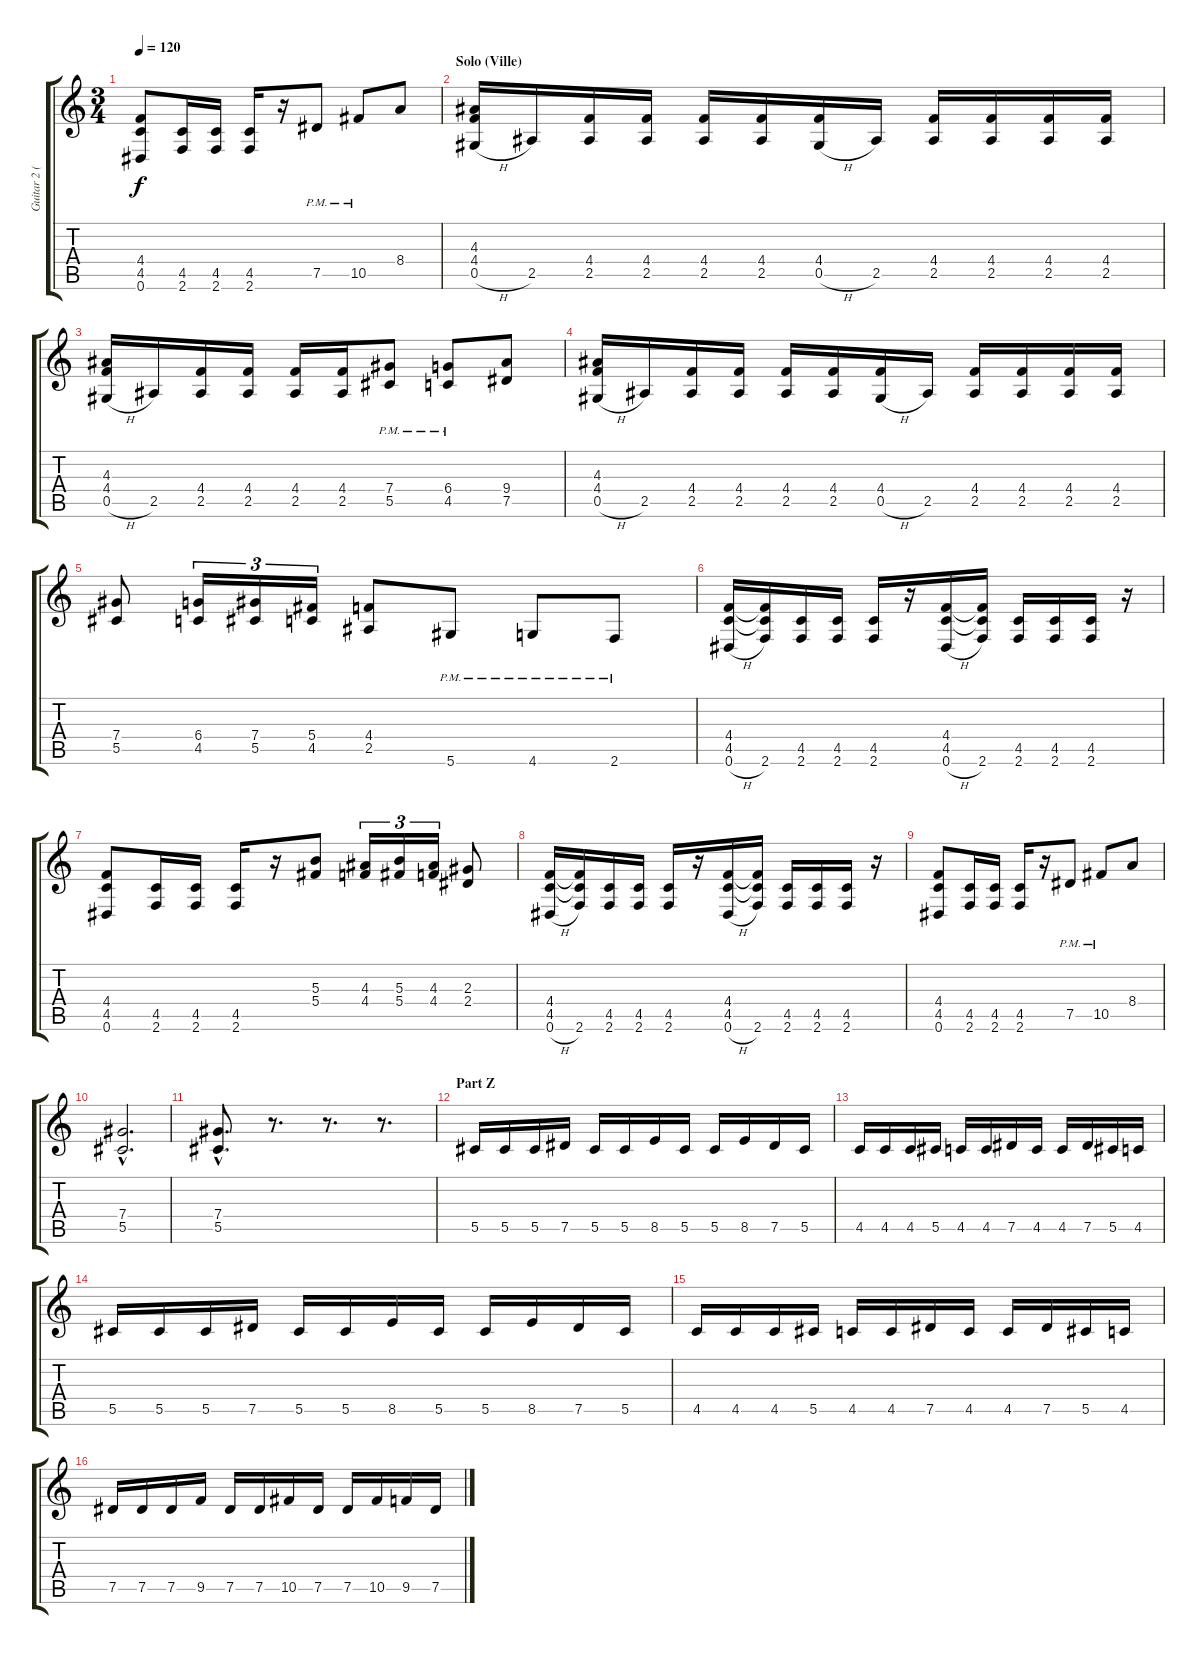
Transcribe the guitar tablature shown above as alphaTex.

\track ("Guitar 2 (Ville)" "Guitar 2 (") {instrument overdrivenguitar}
\staff {score tabs}
\tuning (Eb4 Bb3 Gb3 Db3 Ab2 Eb2) {hide}
\ts (3 4)
\tempo 120
\clef g2
\ks c
(4.4 4.5 0.6).8{dy f} (4.5 2.6).16 (4.5 2.6).16 (4.5 2.6).16 r.16 7.5{pm}.8 10.5{pm}.8 8.4.8 |
\section ("" "Solo (Ville)")
(4.3 4.4 0.5{h}).16 2.5.16 (4.4 2.5).16 (4.4 2.5).16 (4.4 2.5).16 (4.4 2.5).16 (4.4 0.5{h}).16 2.5.16 (4.4 2.5).16 (4.4 2.5).16 (4.4 2.5).16 (4.4 2.5).16 |
(4.3 4.4 0.5{h}).16 2.5.16 (4.4 2.5).16 (4.4 2.5).16 (4.4 2.5).16 (4.4 2.5).16 (7.4{pm} 5.5{pm}).8 (6.4{pm} 4.5{pm}).8 (9.4 7.5).8 |
(4.3 4.4 0.5{h}).16 2.5.16 (4.4 2.5).16 (4.4 2.5).16 (4.4 2.5).16 (4.4 2.5).16 (4.4 0.5{h}).16 2.5.16 (4.4 2.5).16 (4.4 2.5).16 (4.4 2.5).16 (4.4 2.5).16 |
(7.4 5.5).8 (6.4 4.5).16{tu (3 2)} (7.4 5.5).16{tu (3 2)} (5.4 4.5).16{tu (3 2)} (4.4 2.5).8 5.6{pm}.8 4.6{pm}.8 2.6{pm}.8 |
(4.4 4.5 0.6{h}).16 (4.4{t} 4.5{t} 2.6).16 (4.5 2.6).16 (4.5 2.6).16 (4.5 2.6).16 r.16 (4.4 4.5 0.6{h}).16 (4.4{t} 4.5{t} 2.6).16 (4.5 2.6).16 (4.5 2.6).16 (4.5 2.6).16 r.16 |
(4.4 4.5 0.6).8 (4.5 2.6).16 (4.5 2.6).16 (4.5 2.6).16 r.16 (5.3 5.4).8 (4.3 4.4).16{tu (3 2)} (5.3 5.4).16{tu (3 2)} (4.3 4.4).16{tu (3 2)} (2.3 2.4).8 |
(4.4 4.5 0.6{h}).16 (4.4{t} 4.5{t} 2.6).16 (4.5 2.6).16 (4.5 2.6).16 (4.5 2.6).16 r.16 (4.4 4.5 0.6{h}).16 (4.4{t} 4.5{t} 2.6).16 (4.5 2.6).16 (4.5 2.6).16 (4.5 2.6).16 r.16 |
(4.4 4.5 0.6).8 (4.5 2.6).16 (4.5 2.6).16 (4.5 2.6).16 r.16 7.5{pm}.8 10.5{pm}.8 8.4.8 |
(7.4{hac} 5.5{hac}).2{d} |
(7.4{hac} 5.5{hac}).8{d} r.8{d} r.8{d} r.8{d} |
\section ("" "Part Z")
5.5.16 5.5.16 5.5.16 7.5.16 5.5.16 5.5.16 8.5.16 5.5.16 5.5.16 8.5.16 7.5.16 5.5.16 |
4.5.16 4.5.16 4.5.16 5.5.16 4.5.16 4.5.16 7.5.16 4.5.16 4.5.16 7.5.16 5.5.16 4.5.16 |
5.5.16 5.5.16 5.5.16 7.5.16 5.5.16 5.5.16 8.5.16 5.5.16 5.5.16 8.5.16 7.5.16 5.5.16 |
4.5.16 4.5.16 4.5.16 5.5.16 4.5.16 4.5.16 7.5.16 4.5.16 4.5.16 7.5.16 5.5.16 4.5.16 |
7.5.16 7.5.16 7.5.16 9.5.16 7.5.16 7.5.16 10.5.16 7.5.16 7.5.16 10.5.16 9.5.16 7.5.16
